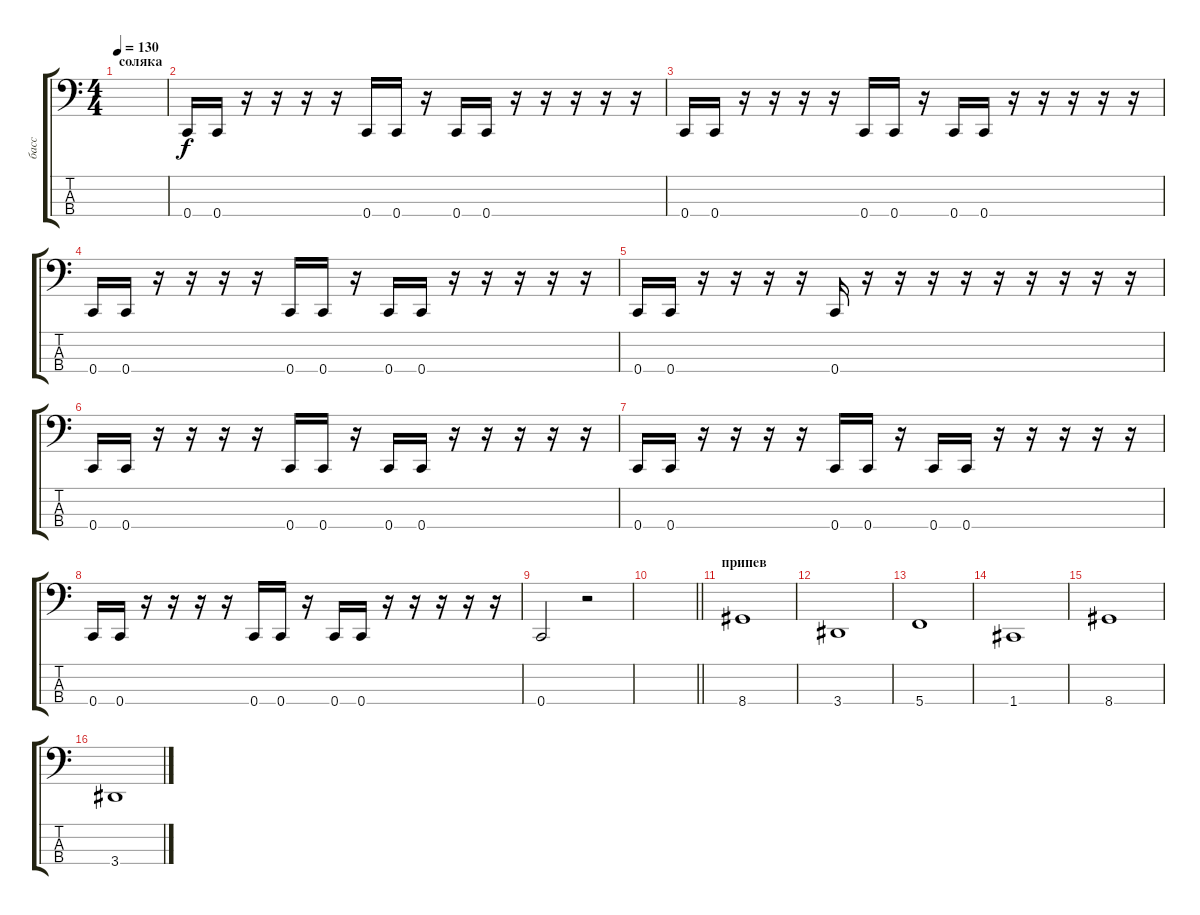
\track ("басс" "басс") {instrument electricbassfinger}
\staff {score tabs}
\tuning (F2 C2 G1 C1) {hide}
\ts (4 4)
\section ("" "соляка")
\tempo 130
\clef f4
\ks c
|
0.4.16 0.4.16 r.16 r.16 r.16 r.16 0.4.16 0.4.16 r.16 0.4.16 0.4.16 r.16 r.16 r.16 r.16 r.16 |
0.4.16 0.4.16 r.16 r.16 r.16 r.16 0.4.16 0.4.16 r.16 0.4.16 0.4.16 r.16 r.16 r.16 r.16 r.16 |
0.4.16 0.4.16 r.16 r.16 r.16 r.16 0.4.16 0.4.16 r.16 0.4.16 0.4.16 r.16 r.16 r.16 r.16 r.16 |
0.4.16 0.4.16 r.16 r.16 r.16 r.16 0.4.16 r.16 r.16 r.16 r.16 r.16 r.16 r.16 r.16 r.16 |
0.4.16 0.4.16 r.16 r.16 r.16 r.16 0.4.16 0.4.16 r.16 0.4.16 0.4.16 r.16 r.16 r.16 r.16 r.16 |
0.4.16 0.4.16 r.16 r.16 r.16 r.16 0.4.16 0.4.16 r.16 0.4.16 0.4.16 r.16 r.16 r.16 r.16 r.16 |
0.4.16 0.4.16 r.16 r.16 r.16 r.16 0.4.16 0.4.16 r.16 0.4.16 0.4.16 r.16 r.16 r.16 r.16 r.16 |
0.4.2 r.2 |
\barLineRight lightlight
|
\section ("" "припев")
8.4.1 |
3.4.1 |
5.4.1 |
1.4.1 |
8.4.1 |
3.4.1
